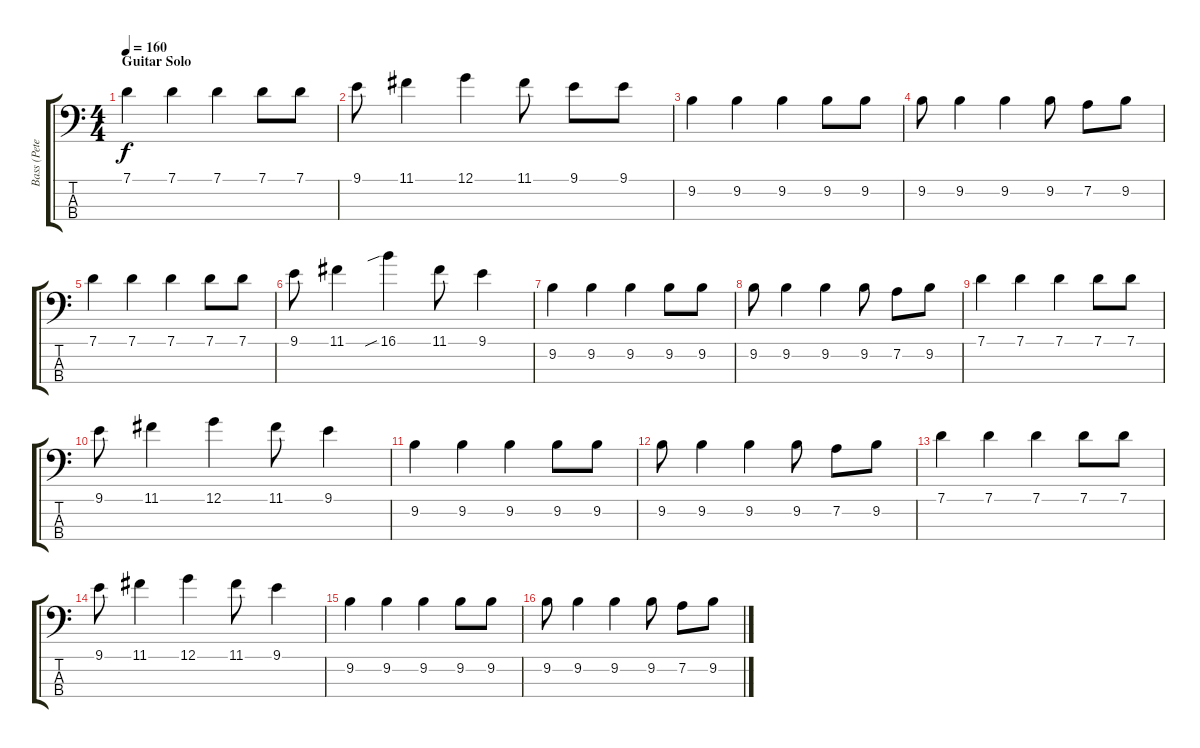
\track ("Bass (Peter Hook)" "Bass (Pete") {instrument electricbasspick}
\staff {score tabs}
\tuning (G2 D2 A1 E1) {hide}
\ts (4 4)
\section ("" "Guitar Solo")
\tempo 160
\clef f4
\ks c
7.1.4{dy f} 7.1.4 7.1.4 7.1.8 7.1.8 |
9.1.8 11.1.4 12.1.4 11.1.8 9.1.8 9.1.8 |
9.2.4 9.2.4 9.2.4 9.2.8 9.2.8 |
9.2.8 9.2.4 9.2.4 9.2.8 7.2.8 9.2.8 |
7.1.4 7.1.4 7.1.4 7.1.8 7.1.8 |
9.1.8 11.1.4 16.1{sib}.4 11.1.8 9.1.4 |
9.2.4 9.2.4 9.2.4 9.2.8 9.2.8 |
9.2.8 9.2.4 9.2.4 9.2.8 7.2.8 9.2.8 |
7.1.4 7.1.4 7.1.4 7.1.8 7.1.8 |
9.1.8 11.1.4 12.1.4 11.1.8 9.1.4 |
9.2.4 9.2.4 9.2.4 9.2.8 9.2.8 |
9.2.8 9.2.4 9.2.4 9.2.8 7.2.8 9.2.8 |
7.1.4 7.1.4 7.1.4 7.1.8 7.1.8 |
9.1.8 11.1.4 12.1.4 11.1.8 9.1.4 |
9.2.4 9.2.4 9.2.4 9.2.8 9.2.8 |
9.2.8 9.2.4 9.2.4 9.2.8 7.2.8 9.2.8
